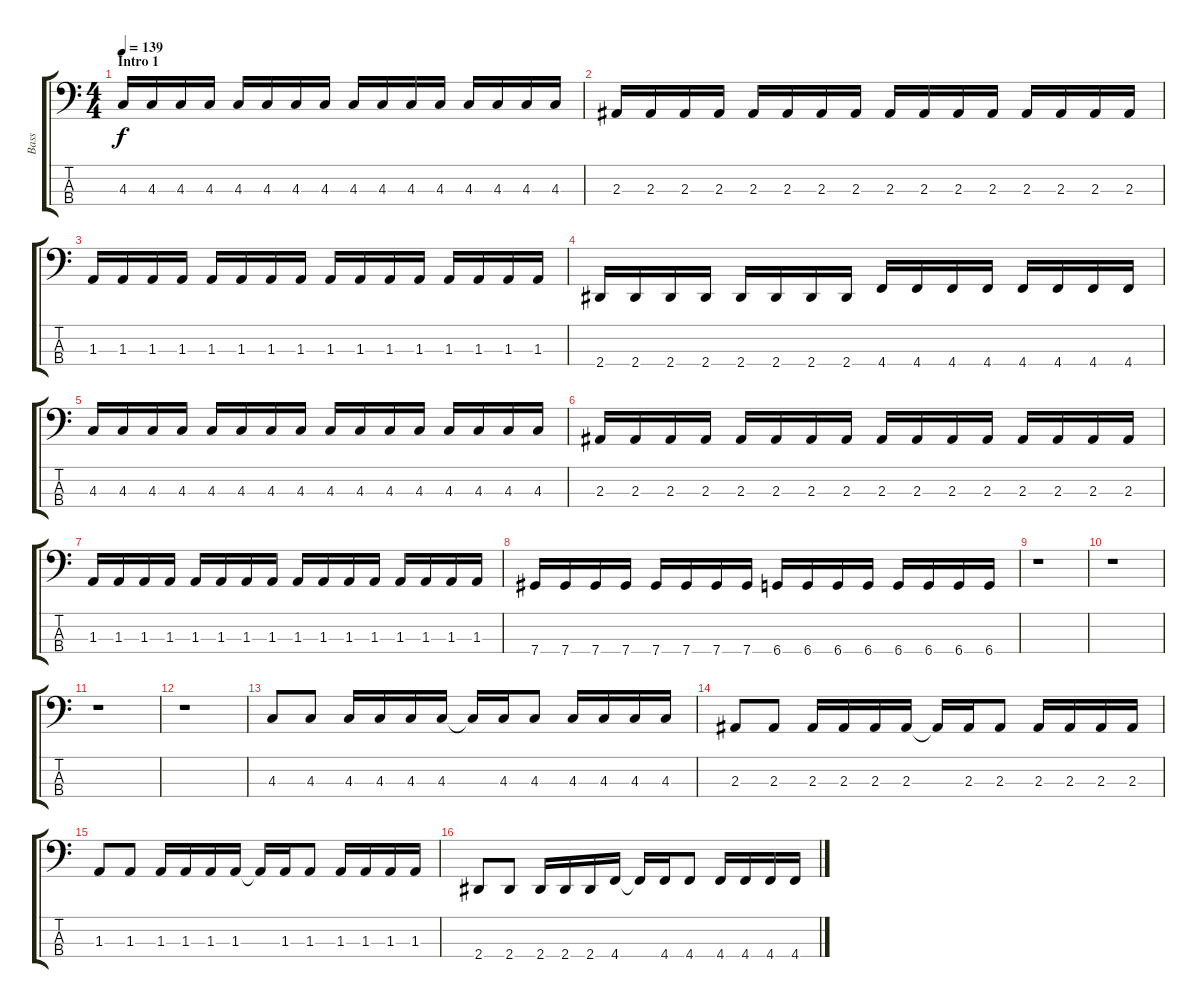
\track ("Bass" "Bass") {instrument electricbassfinger}
\staff {score tabs}
\tuning (Gb2 Db2 Ab1 Db1) {hide}
\ts (4 4)
\section ("" "Intro 1")
\tempo 139
\clef f4
\ks c
4.3.16{dy f instrument electricbassfinger} 4.3.16 4.3.16 4.3.16 4.3.16 4.3.16 4.3.16 4.3.16 4.3.16 4.3.16 4.3.16 4.3.16 4.3.16 4.3.16 4.3.16 4.3.16 |
2.3.16 2.3.16 2.3.16 2.3.16 2.3.16 2.3.16 2.3.16 2.3.16 2.3.16 2.3.16 2.3.16 2.3.16 2.3.16 2.3.16 2.3.16 2.3.16 |
1.3.16 1.3.16 1.3.16 1.3.16 1.3.16 1.3.16 1.3.16 1.3.16 1.3.16 1.3.16 1.3.16 1.3.16 1.3.16 1.3.16 1.3.16 1.3.16 |
2.4.16 2.4.16 2.4.16 2.4.16 2.4.16 2.4.16 2.4.16 2.4.16 4.4.16 4.4.16 4.4.16 4.4.16 4.4.16 4.4.16 4.4.16 4.4.16 |
4.3.16 4.3.16 4.3.16 4.3.16 4.3.16 4.3.16 4.3.16 4.3.16 4.3.16 4.3.16 4.3.16 4.3.16 4.3.16 4.3.16 4.3.16 4.3.16 |
2.3.16 2.3.16 2.3.16 2.3.16 2.3.16 2.3.16 2.3.16 2.3.16 2.3.16 2.3.16 2.3.16 2.3.16 2.3.16 2.3.16 2.3.16 2.3.16 |
1.3.16 1.3.16 1.3.16 1.3.16 1.3.16 1.3.16 1.3.16 1.3.16 1.3.16 1.3.16 1.3.16 1.3.16 1.3.16 1.3.16 1.3.16 1.3.16 |
7.4.16 7.4.16 7.4.16 7.4.16 7.4.16 7.4.16 7.4.16 7.4.16 6.4.16 6.4.16 6.4.16 6.4.16 6.4.16 6.4.16 6.4.16 6.4.16 |
r.1 |
r.1 |
r.1 |
r.1 |
4.3.8 4.3.8 4.3.16 4.3.16 4.3.16 4.3.16 4.3{t}.16 4.3.16 4.3.8 4.3.16 4.3.16 4.3.16 4.3.16 |
2.3.8 2.3.8 2.3.16 2.3.16 2.3.16 2.3.16 2.3{t}.16 2.3.16 2.3.8 2.3.16 2.3.16 2.3.16 2.3.16 |
1.3.8 1.3.8 1.3.16 1.3.16 1.3.16 1.3.16 1.3{t}.16 1.3.16 1.3.8 1.3.16 1.3.16 1.3.16 1.3.16 |
2.4.8 2.4.8 2.4.16 2.4.16 2.4.16 4.4.16 4.4{t}.16 4.4.16 4.4.8 4.4.16 4.4.16 4.4.16 4.4.16
